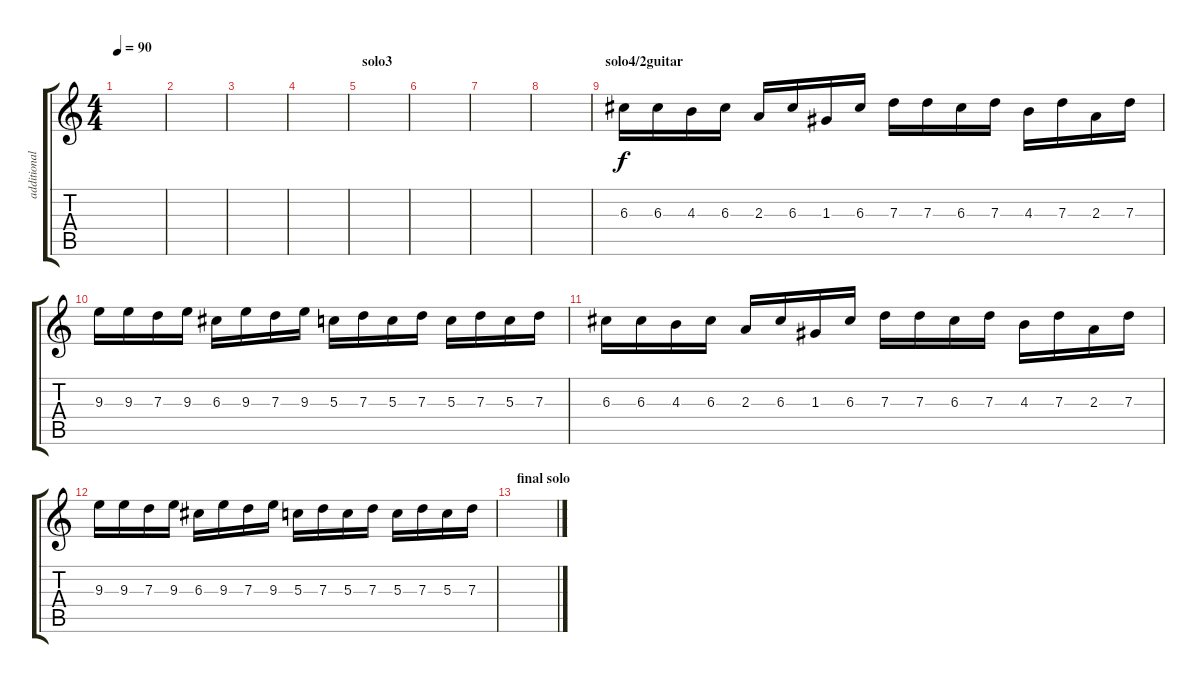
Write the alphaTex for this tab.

\track ("additional guitar" "additional") {instrument distortionguitar}
\staff {score tabs}
\tuning (E4 B3 G3 D3 A2 E2) {hide}
\ts (4 4)
\tempo 90
\clef g2
\ks c
|
|
|
|
\section ("" "solo3")
|
|
|
|
\section ("" "solo4/2guitar")
6.3.16 6.3.16 4.3.16 6.3.16 2.3.16 6.3.16 1.3.16 6.3.16 7.3.16 7.3.16 6.3.16 7.3.16 4.3.16 7.3.16 2.3.16 7.3.16 |
9.3.16 9.3.16 7.3.16 9.3.16 6.3.16 9.3.16 7.3.16 9.3.16 5.3.16 7.3.16 5.3.16 7.3.16 5.3.16 7.3.16 5.3.16 7.3.16 |
6.3.16 6.3.16 4.3.16 6.3.16 2.3.16 6.3.16 1.3.16 6.3.16 7.3.16 7.3.16 6.3.16 7.3.16 4.3.16 7.3.16 2.3.16 7.3.16 |
9.3.16 9.3.16 7.3.16 9.3.16 6.3.16 9.3.16 7.3.16 9.3.16 5.3.16 7.3.16 5.3.16 7.3.16 5.3.16 7.3.16 5.3.16 7.3.16 |
\section ("" "final solo")
